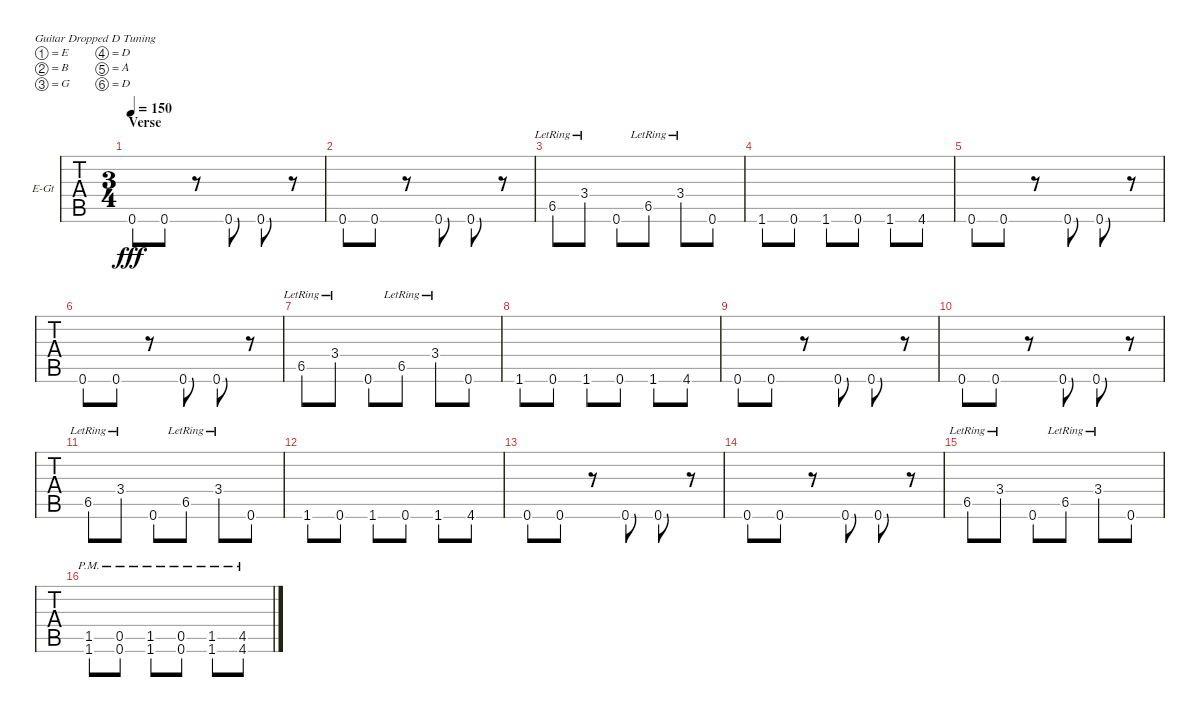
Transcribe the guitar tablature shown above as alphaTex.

\defaultSystemsLayout 4
\bracketExtendMode groupsimilarinstruments
\firstSystemTrackNameOrientation horizontal
\otherSystemsTrackNameOrientation horizontal
\track ("Mark Morton" "E-Gt") {instrument distortionguitar}
\staff {tabs}
\tuning (E4 B3 G3 D3 A2 D2)
\ts (3 4)
\section ("" "Verse")
\tempo 150
\clef g2
\ks c
0.6.8{dy fff} 0.6.8 r.8 0.6.8 0.6.8 r.8 |
0.6.8 0.6.8 r.8 0.6.8 0.6.8 r.8 |
6.5{lr}.8 3.4{lr}.8 0.6.8 6.5{lr}.8 3.4{lr}.8 0.6.8 |
1.6.8 0.6.8 1.6.8 0.6.8 1.6.8 4.6.8 |
0.6.8 0.6.8 r.8 0.6.8 0.6.8 r.8 |
0.6.8 0.6.8 r.8 0.6.8 0.6.8 r.8 |
6.5{lr}.8 3.4{lr}.8 0.6.8 6.5{lr}.8 3.4{lr}.8 0.6.8 |
1.6.8 0.6.8 1.6.8 0.6.8 1.6.8 4.6.8 |
0.6.8 0.6.8 r.8 0.6.8 0.6.8 r.8 |
0.6.8 0.6.8 r.8 0.6.8 0.6.8 r.8 |
6.5{lr}.8 3.4{lr}.8 0.6.8 6.5{lr}.8 3.4{lr}.8 0.6.8 |
1.6.8 0.6.8 1.6.8 0.6.8 1.6.8 4.6.8 |
0.6.8 0.6.8 r.8 0.6.8 0.6.8 r.8 |
0.6.8 0.6.8 r.8 0.6.8 0.6.8 r.8 |
6.5{lr}.8 3.4{lr}.8 0.6.8 6.5{lr}.8 3.4{lr}.8 0.6.8 |
(1.6{pm} 1.5{pm}).8 (0.6{pm} 0.5{pm}).8 (1.6{pm} 1.5{pm}).8 (0.6{pm} 0.5{pm}).8 (1.6{pm} 1.5{pm}).8 (4.6{pm} 4.5{pm}).8
